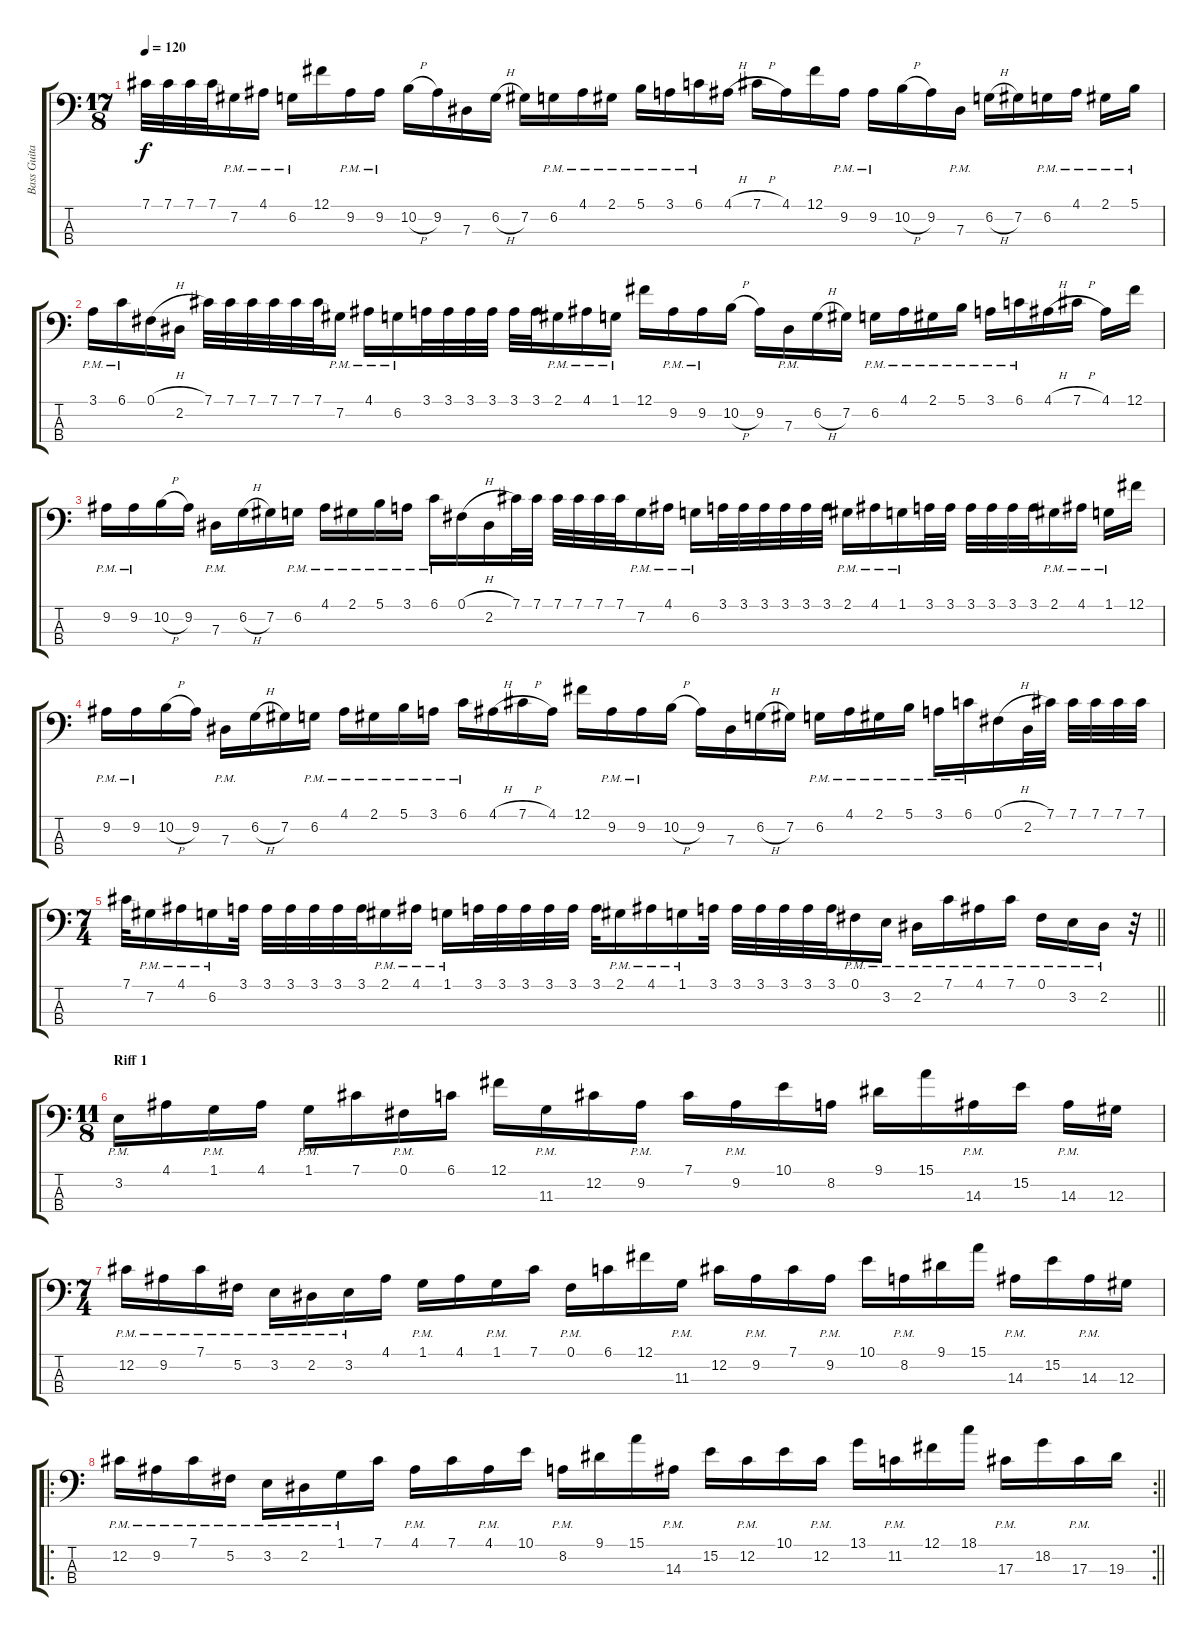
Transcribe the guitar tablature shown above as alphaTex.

\track ("Bass Guitar" "Bass Guita") {instrument electricbassfinger}
\staff {score tabs}
\tuning (Gb2 Db2 Ab1 Eb1) {hide}
\ts (17 8)
\tempo 120
\clef f4
\ks c
7.1.32{dy f} 7.1.32 7.1.32 7.1.32 7.2{pm}.16 4.1{pm}.16 6.2{pm}.16 12.1.16 9.2{pm}.16 9.2{pm}.16 10.2{h}.16 9.2.16 7.3.16 6.2{h}.16 7.2.16 6.2{pm}.16 4.1{pm}.16 2.1{pm}.16 5.1{pm}.16 3.1{pm}.16 6.1{pm}.16 4.1{h}.16 7.1{h}.16 4.1.16 12.1.16 9.2{pm}.16 9.2{pm}.16 10.2{h}.16 9.2.16 7.3{pm}.16 6.2{h}.16 7.2.16 6.2{pm}.16 4.1{pm}.16 2.1{pm}.16 5.1{pm}.16 |
3.1{pm}.16 6.1{pm}.16 0.1{h}.16 2.2.16 7.1.32 7.1.32 7.1.32 7.1.32 7.1.32 7.1.32 7.2{pm}.16 4.1{pm}.16 6.2{pm}.16 3.1.32 3.1.32 3.1.32 3.1.32 3.1.32 3.1.32 2.1{pm}.16 4.1{pm}.16 1.1{pm}.16 12.1.16 9.2{pm}.16 9.2{pm}.16 10.2{h}.16 9.2.16 7.3{pm}.16 6.2{h}.16 7.2.16 6.2{pm}.16 4.1{pm}.16 2.1{pm}.16 5.1{pm}.16 3.1{pm}.16 6.1{pm}.16 4.1{h}.16 7.1{h}.16 4.1.16 12.1.16 |
9.2{pm}.16 9.2{pm}.16 10.2{h}.16 9.2.16 7.3{pm}.16 6.2{h}.16 7.2.16 6.2{pm}.16 4.1{pm}.16 2.1{pm}.16 5.1{pm}.16 3.1{pm}.16 6.1{pm}.16 0.1{h}.16 2.2.16 7.1.32 7.1.32 7.1.32 7.1.32 7.1.32 7.1.32 7.2{pm}.16 4.1{pm}.16 6.2{pm}.16 3.1.32 3.1.32 3.1.32 3.1.32 3.1.32 3.1.32 2.1{pm}.16 4.1{pm}.16 1.1{pm}.16 3.1.32 3.1.32 3.1.32 3.1.32 3.1.32 3.1.32 2.1{pm}.16 4.1{pm}.16 1.1{pm}.16 12.1.16 |
9.2{pm}.16 9.2{pm}.16 10.2{h}.16 9.2.16 7.3{pm}.16 6.2{h}.16 7.2.16 6.2{pm}.16 4.1{pm}.16 2.1{pm}.16 5.1{pm}.16 3.1{pm}.16 6.1{pm}.16 4.1{h}.16 7.1{h}.16 4.1.16 12.1.16 9.2{pm}.16 9.2{pm}.16 10.2{h}.16 9.2.16 7.3.16 6.2{h}.16 7.2.16 6.2{pm}.16 4.1{pm}.16 2.1{pm}.16 5.1{pm}.16 3.1{pm}.16 6.1{pm}.16 0.1{h}.16 2.2.32 7.1.32 7.1.32 7.1.32 7.1.32 7.1.32 |
\ts (7 4)
\barLineRight lightlight
7.1.32 7.2{pm}.16 4.1{pm}.16 6.2{pm}.16 3.1.32 3.1.32 3.1.32 3.1.32 3.1.32 3.1.32 2.1{pm}.16 4.1{pm}.16 1.1{pm}.16 3.1.32 3.1.32 3.1.32 3.1.32 3.1.32 3.1.32 2.1{pm}.16 4.1{pm}.16 1.1{pm}.16 3.1.32 3.1.32 3.1.32 3.1.32 3.1.32 3.1.32 0.1{pm}.16 3.2{pm}.16 2.2{pm}.16 7.1{pm}.16 4.1{pm}.16 7.1{pm}.16 0.1{pm}.16 3.2{pm}.16 2.2{pm}.16 r.32 |
\ts (11 8)
\section ("" "Riff 1")
3.2{pm}.16 4.1.16 1.1{pm}.16 4.1.16 1.1{pm}.16 7.1.16 0.1{pm}.16 6.1.16 12.1.16 11.3{pm}.16 12.2.16 9.2{pm}.16 7.1.16 9.2{pm}.16 10.1.16 8.2.16 9.1.16 15.1.16 14.3{pm}.16 15.2.16 14.3{pm}.16 12.3.16 |
\ts (7 4)
12.2{pm}.16 9.2{pm}.16 7.1{pm}.16 5.2{pm}.16 3.2{pm}.16 2.2{pm}.16 3.2{pm}.16 4.1.16 1.1{pm}.16 4.1.16 1.1{pm}.16 7.1.16 0.1{pm}.16 6.1.16 12.1.16 11.3{pm}.16 12.2.16 9.2{pm}.16 7.1.16 9.2{pm}.16 10.1.16 8.2{pm}.16 9.1.16 15.1.16 14.3{pm}.16 15.2.16 14.3{pm}.16 12.3.16 |
\ro
\rc 2
\barLineRight lightlight
12.2{pm}.16 9.2{pm}.16 7.1{pm}.16 5.2{pm}.16 3.2{pm}.16 2.2{pm}.16 1.1{pm}.16 7.1.16 4.1{pm}.16 7.1.16 4.1{pm}.16 10.1.16 8.2{pm}.16 9.1.16 15.1.16 14.3{pm}.16 15.2.16 12.2{pm}.16 10.1.16 12.2{pm}.16 13.1.16 11.2{pm}.16 12.1.16 18.1.16 17.3{pm}.16 18.2.16 17.3{pm}.16 19.3.16
